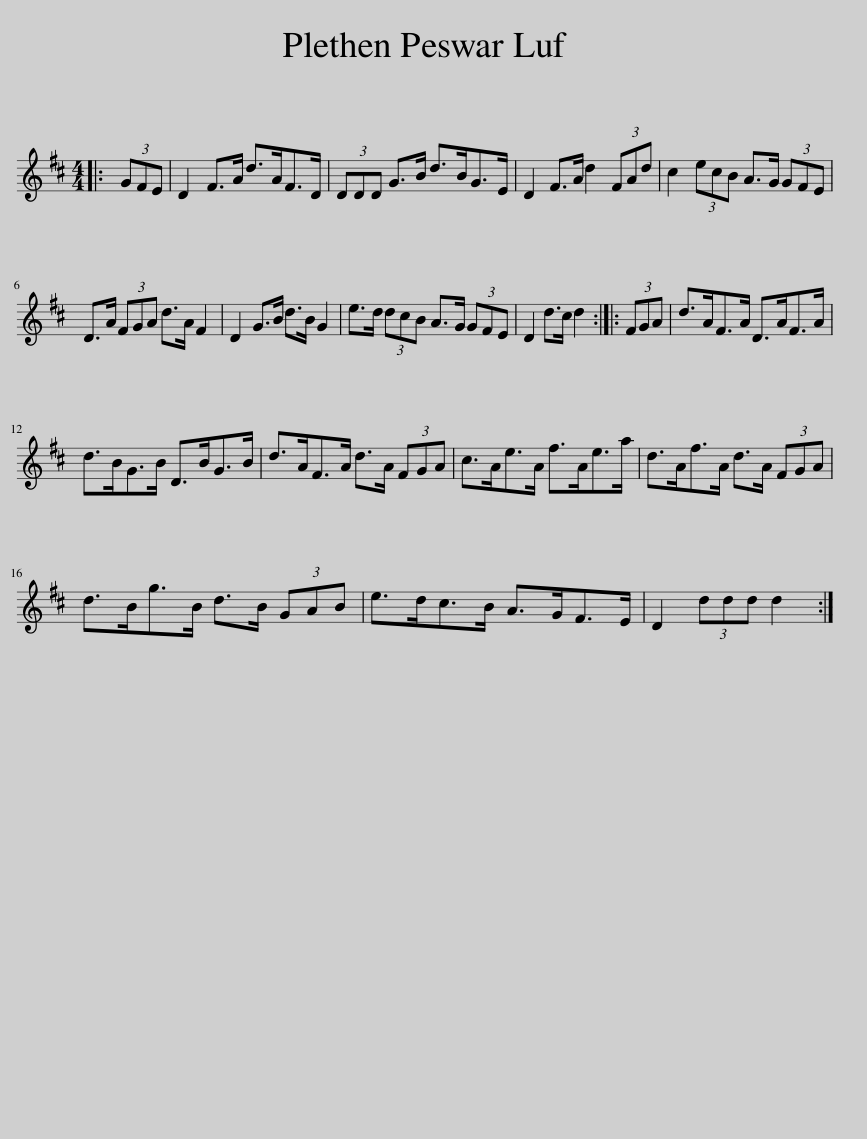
X:1
L:1/8
M:4/4
I:linebreak $
K:D
V:1 treble
V:1
|: (3GFE | D2 F>A d>AF>D | (3DDD G>B d>BG>E | D2 F>A d2 (3FAd | c2 (3ecB A>G (3GFE |$ %5
 D>A (3FGA d>A F2 | D2 G>B d>B G2 | e>d (3dcB A>G (3GFE | D2 d>c d2 :: (3FGA | %10
 d>AF>A D>AF>A |$ d>BG>B D>BG>B | d>AF>A d>A (3FGA | c>Ae>A f>Ae>a | d>Af>A d>A (3FGA |$ %15
 d>Bg>B d>B (3GAB | e>dc>B A>GF>E | D2 (3ddd d2 :| %18
